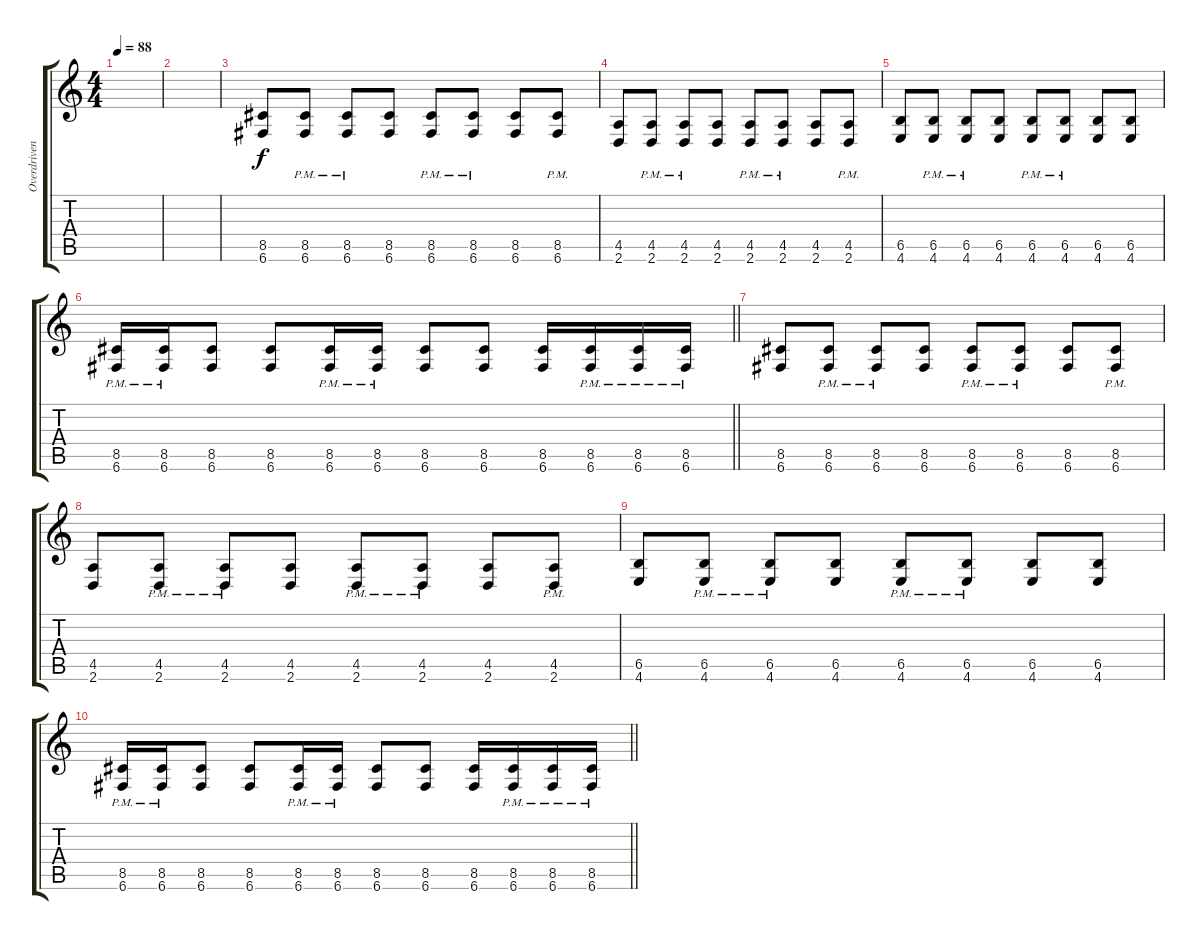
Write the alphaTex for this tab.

\track ("Overdriven Guitar 2" "Overdriven") {instrument overdrivenguitar}
\staff {score tabs}
\tuning (C4 G3 Eb3 Bb2 F2 C2) {hide}
\ts (4 4)
\tempo 88
\clef g2
\ks c
|
|
(8.5 6.6).8 (8.5{pm} 6.6{pm}).8 (8.5{pm} 6.6{pm}).8 (8.5 6.6).8 (8.5{pm} 6.6{pm}).8 (8.5{pm} 6.6{pm}).8 (8.5 6.6).8 (8.5{pm} 6.6{pm}).8 |
(4.5 2.6).8 (4.5{pm} 2.6{pm}).8 (4.5{pm} 2.6{pm}).8 (4.5 2.6).8 (4.5{pm} 2.6{pm}).8 (4.5{pm} 2.6{pm}).8 (4.5 2.6).8 (4.5{pm} 2.6{pm}).8 |
(6.5 4.6).8 (6.5{pm} 4.6{pm}).8 (6.5{pm} 4.6{pm}).8 (6.5 4.6).8 (6.5{pm} 4.6{pm}).8 (6.5{pm} 4.6{pm}).8 (6.5 4.6).8 (6.5 4.6).8 |
\barLineRight lightlight
(8.5{pm} 6.6{pm}).16 (8.5{pm} 6.6{pm}).16 (8.5 6.6).8 (8.5 6.6).8 (8.5{pm} 6.6{pm}).16 (8.5{pm} 6.6{pm}).16 (8.5 6.6).8 (8.5 6.6).8 (8.5 6.6).16 (8.5{pm} 6.6{pm}).16 (8.5{pm} 6.6{pm}).16 (8.5{pm} 6.6{pm}).16 |
(8.5 6.6).8 (8.5{pm} 6.6{pm}).8 (8.5{pm} 6.6{pm}).8 (8.5 6.6).8 (8.5{pm} 6.6{pm}).8 (8.5{pm} 6.6{pm}).8 (8.5 6.6).8 (8.5{pm} 6.6{pm}).8 |
(4.5 2.6).8 (4.5{pm} 2.6{pm}).8 (4.5{pm} 2.6{pm}).8 (4.5 2.6).8 (4.5{pm} 2.6{pm}).8 (4.5{pm} 2.6{pm}).8 (4.5 2.6).8 (4.5{pm} 2.6{pm}).8 |
(6.5 4.6).8 (6.5{pm} 4.6{pm}).8 (6.5{pm} 4.6{pm}).8 (6.5 4.6).8 (6.5{pm} 4.6{pm}).8 (6.5{pm} 4.6{pm}).8 (6.5 4.6).8 (6.5 4.6).8 |
\barLineRight lightlight
(8.5{pm} 6.6{pm}).16 (8.5{pm} 6.6{pm}).16 (8.5 6.6).8 (8.5 6.6).8 (8.5{pm} 6.6{pm}).16 (8.5{pm} 6.6{pm}).16 (8.5 6.6).8 (8.5 6.6).8 (8.5 6.6).16 (8.5{pm} 6.6{pm}).16 (8.5{pm} 6.6{pm}).16 (8.5{pm} 6.6{pm}).16
